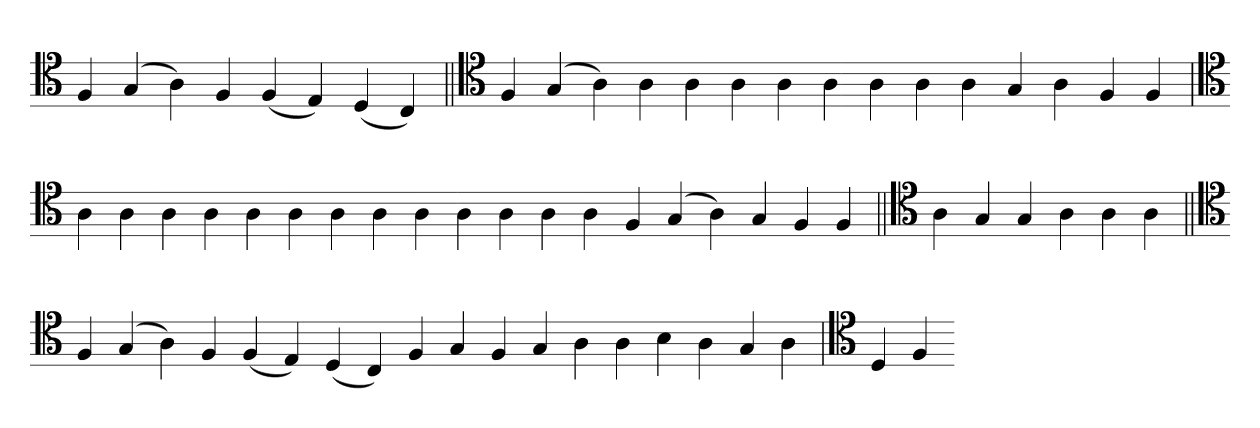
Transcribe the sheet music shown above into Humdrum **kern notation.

**kern
*part1
*staff1
*clefC4
=
4F
(4G
4A)
4F
(4F
4E)
(4D
4C)
=||
*clefC4
4F
(4G
4A)
4A
4A
4A
4A
4A
4A
4A
4A
4G
4A
4F
4F
=
*clefC4
4A
4A
4A
4A
4A
4A
4A
4A
4A
4A
4A
4A
4A
4F
(4G
4A)
4G
4F
4F
=||
*clefC4
4A
4G
4G
4A
4A
4A
=||
*clefC4
4F
(4G
4A)
4F
(4F
4E)
(4D
4C)
4F
4G
4F
4G
4A
4A
4B
4A
4G
4A
='
*clefC4
4D
4F
=-
*-
